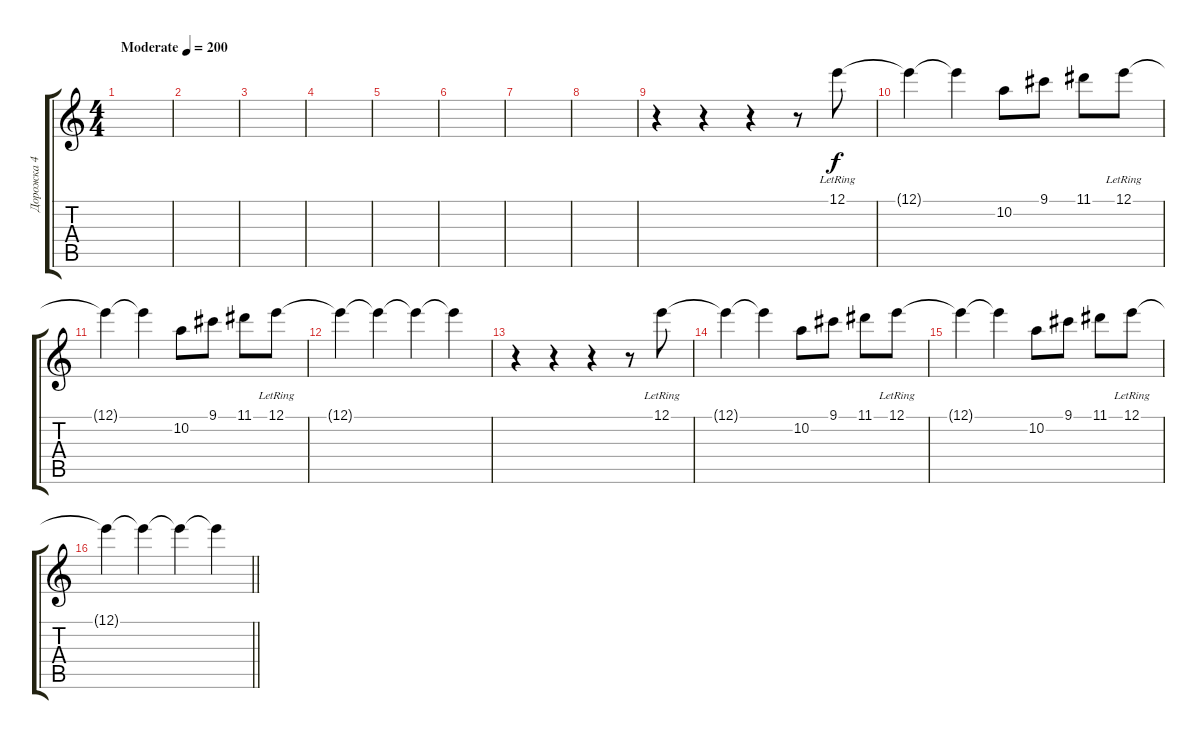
\track ("Дорожка 4" "Дорожка 4") {instrument acousticguitarsteel}
\staff {score tabs}
\tuning (E4 B3 G3 D3 A2 E2) {hide}
\ts (4 4)
\tempo (200 "Moderate")
\clef g2
\ks c
|
|
|
|
|
|
|
|
r.4 r.4 r.4 r.8 12.1{lr}.8 |
12.1{t}.4 12.1{t}.4 10.2.8 9.1.8 11.1.8 12.1{lr}.8 |
12.1{t}.4 12.1{t}.4 10.2.8 9.1.8 11.1.8 12.1{lr}.8 |
12.1{t}.4 12.1{t}.4 12.1{t}.4 12.1{t}.4 |
r.4 r.4 r.4 r.8 12.1{lr}.8 |
12.1{t}.4 12.1{t}.4 10.2.8 9.1.8 11.1.8 12.1{lr}.8 |
12.1{t}.4 12.1{t}.4 10.2.8 9.1.8 11.1.8 12.1{lr}.8 |
\barLineRight lightlight
12.1{t}.4 12.1{t}.4 12.1{t}.4 12.1{t}.4
